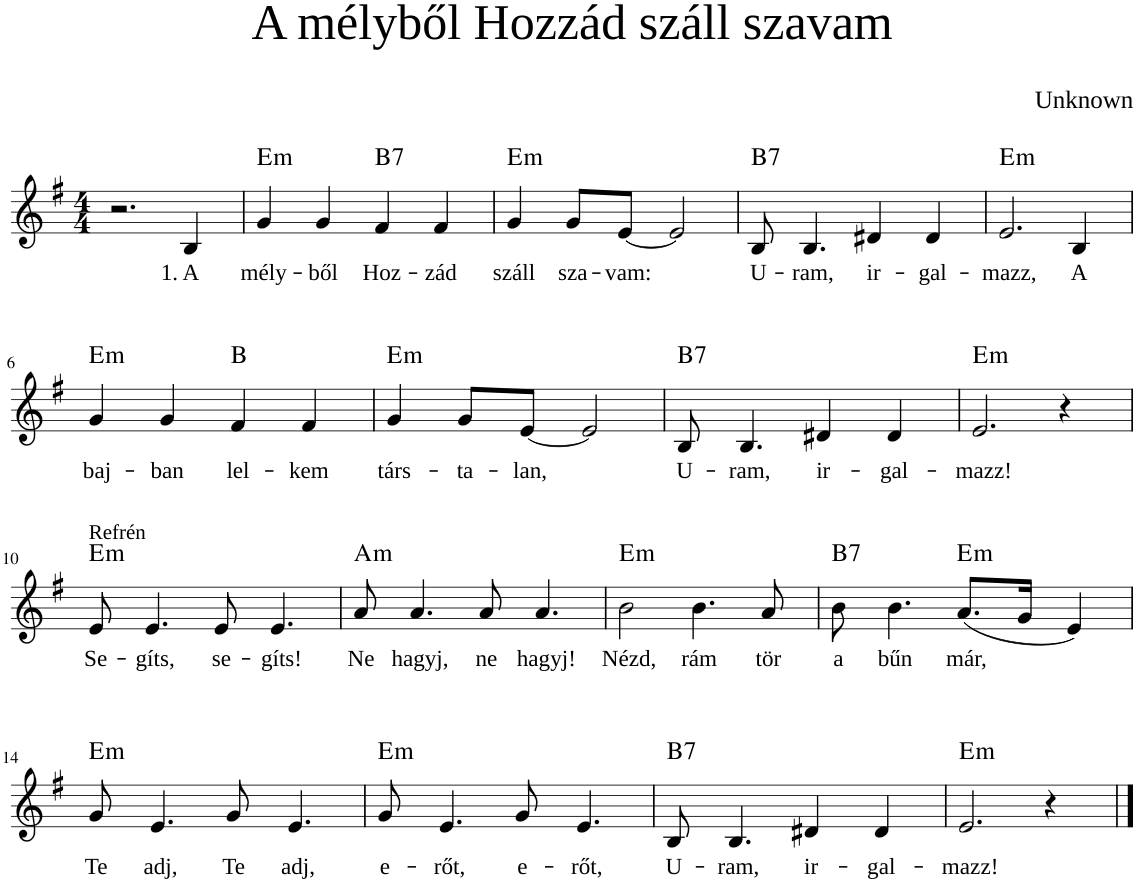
**kern	**text	**harte
*part1	*part1	*part1
*staff1	*staff1	*
*I"Choir	*	*
*I'Ch	*	*
*clefG2	*	*
*k[f#]	*	*
*M4/4	*	*
=1	=1	=1
2.r	.	.
!	!LO:LY:b	!
4B/	1. A	.
=2	=2	=2
!	!LO:LY:b	!LO:H:kt=m
4g/	mély-	E:min
!	!LO:LY:b	!
4g/	-ből	.
!	!LO:LY:b	!LO:H:kt=7
4f#/	Hoz-	B:7
!	!LO:LY:b	!
4f#/	-zád	.
=3	=3	=3
!	!LO:LY:b	!LO:H:kt=m
4g/	száll	E:min
!	!LO:LY:b	!
8g/L	sza-	.
!	!LO:LY:b	!
[8e/J	-vam:	.
2e/]	.	.
=4	=4	=4
!	!LO:LY:b	!LO:H:kt=7
8B/	U-	B:7
!	!LO:LY:b	!
4.B/	-ram,	.
!	!LO:LY:b	!
4d#X/	ir-	.
!	!LO:LY:b	!
4d#/	-gal-	.
=5	=5	=5
!	!LO:LY:b	!LO:H:kt=m
2.e/	-mazz,	E:min
!	!LO:LY:b	!
4B/	A	.
!!LO:LB:g=z
=6	=6	=6
!	!LO:LY:b	!LO:H:kt=m
4g/	baj-	E:min
!	!LO:LY:b	!
4g/	-ban	.
!	!LO:LY:b	!
4f#/	lel-	B:maj
!	!LO:LY:b	!
4f#/	-kem	.
=7	=7	=7
!	!LO:LY:b	!LO:H:kt=m
4g/	társ-	E:min
!	!LO:LY:b	!
8g/L	-ta-	.
!	!LO:LY:b	!
[8e/J	-lan,	.
2e/]	.	.
=8	=8	=8
!	!LO:LY:b	!LO:H:kt=7
8B/	U-	B:7
!	!LO:LY:b	!
4.B/	-ram,	.
!	!LO:LY:b	!
4d#X/	ir-	.
!	!LO:LY:b	!
4d#/	-gal-	.
=9	=9	=9
!	!LO:LY:b	!LO:H:kt=m
2.e/	-mazz!	E:min
4r	.	.
!!LO:LB:g=z
=10	=10	=10
!LO:TX:a:t=Refrén	!	!
!	!LO:LY:b	!LO:H:kt=m
8e/	Se-	E:min
!	!LO:LY:b	!
4.e/	-gíts,	.
!	!LO:LY:b	!
8e/	se-	.
!	!LO:LY:b	!
4.e/	-gíts!	.
=11	=11	=11
!	!LO:LY:b	!LO:H:kt=m
8a/	Ne	A:min
!	!LO:LY:b	!
4.a/	hagyj,	.
!	!LO:LY:b	!
8a/	ne	.
!	!LO:LY:b	!
4.a/	hagyj!	.
=12	=12	=12
!	!LO:LY:b	!LO:H:kt=m
2b\	Nézd,	E:min
!	!LO:LY:b	!
4.b\	rám	.
!	!LO:LY:b	!
8a/	tör	.
=13	=13	=13
!	!LO:LY:b	!LO:H:kt=7
8b\	a	B:7
!	!LO:LY:b	!
4.b\	bűn	.
!	!LO:LY:b	!LO:H:kt=m
(8.a/L	már,	E:min
16g/Jk	.	.
4e/)	.	.
!!LO:LB:g=z
=14	=14	=14
!	!LO:LY:b	!LO:H:kt=m
8g/	Te	E:min
!	!LO:LY:b	!
4.e/	adj,	.
!	!LO:LY:b	!
8g/	Te	.
!	!LO:LY:b	!
4.e/	adj,	.
=15	=15	=15
!	!LO:LY:b	!LO:H:kt=m
8g/	e-	E:min
!	!LO:LY:b	!
4.e/	-rőt,	.
!	!LO:LY:b	!
8g/	e-	.
!	!LO:LY:b	!
4.e/	-rőt,	.
=16	=16	=16
!	!LO:LY:b	!LO:H:kt=7
8B/	U-	B:7
!	!LO:LY:b	!
4.B/	-ram,	.
!	!LO:LY:b	!
4d#X/	ir-	.
!	!LO:LY:b	!
4d#/	-gal-	.
=17	=17	=17
!	!LO:LY:b	!LO:H:kt=m
2.e/	-mazz!	E:min
4r	.	.
==	==	==
*-	*-	*-
